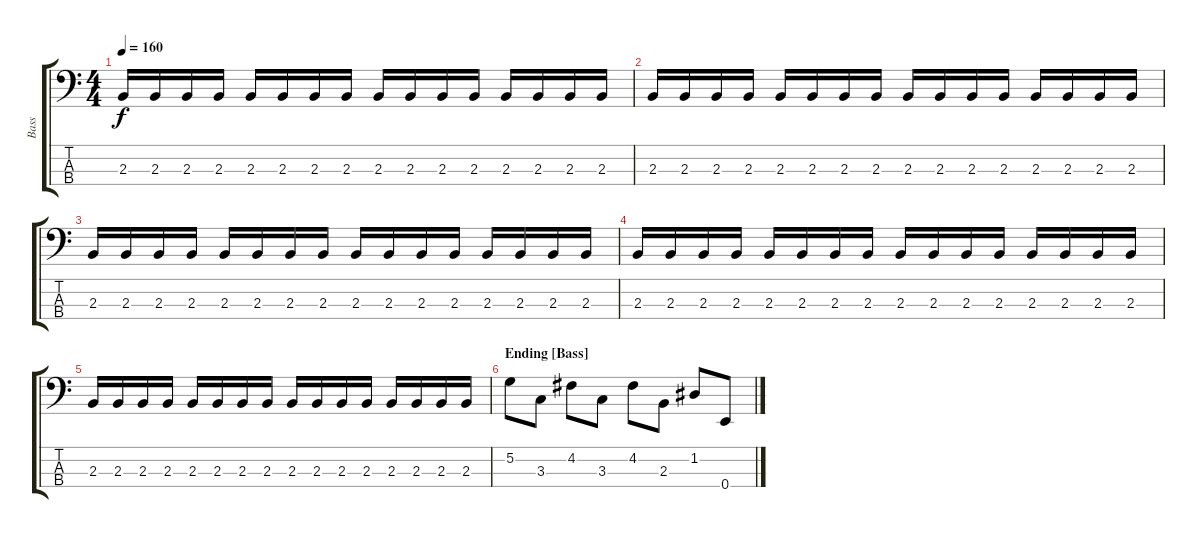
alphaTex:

\track ("Bass" "Bass") {instrument electricbassfinger}
\staff {score tabs}
\tuning (G2 D2 A1 E1) {hide}
\ts (4 4)
\tempo 160
\clef f4
\ks c
2.3.16{dy f} 2.3.16 2.3.16 2.3.16 2.3.16 2.3.16 2.3.16 2.3.16 2.3.16 2.3.16 2.3.16 2.3.16 2.3.16 2.3.16 2.3.16 2.3.16 |
2.3.16 2.3.16 2.3.16 2.3.16 2.3.16 2.3.16 2.3.16 2.3.16 2.3.16 2.3.16 2.3.16 2.3.16 2.3.16 2.3.16 2.3.16 2.3.16 |
2.3.16 2.3.16 2.3.16 2.3.16 2.3.16 2.3.16 2.3.16 2.3.16 2.3.16 2.3.16 2.3.16 2.3.16 2.3.16 2.3.16 2.3.16 2.3.16 |
2.3.16 2.3.16 2.3.16 2.3.16 2.3.16 2.3.16 2.3.16 2.3.16 2.3.16 2.3.16 2.3.16 2.3.16 2.3.16 2.3.16 2.3.16 2.3.16 |
2.3.16 2.3.16 2.3.16 2.3.16 2.3.16 2.3.16 2.3.16 2.3.16 2.3.16 2.3.16 2.3.16 2.3.16 2.3.16 2.3.16 2.3.16 2.3.16 |
\section ("" "Ending [Bass]")
5.2.8 3.3.8 4.2.8 3.3.8 4.2.8 2.3.8 1.2.8 0.4.8
